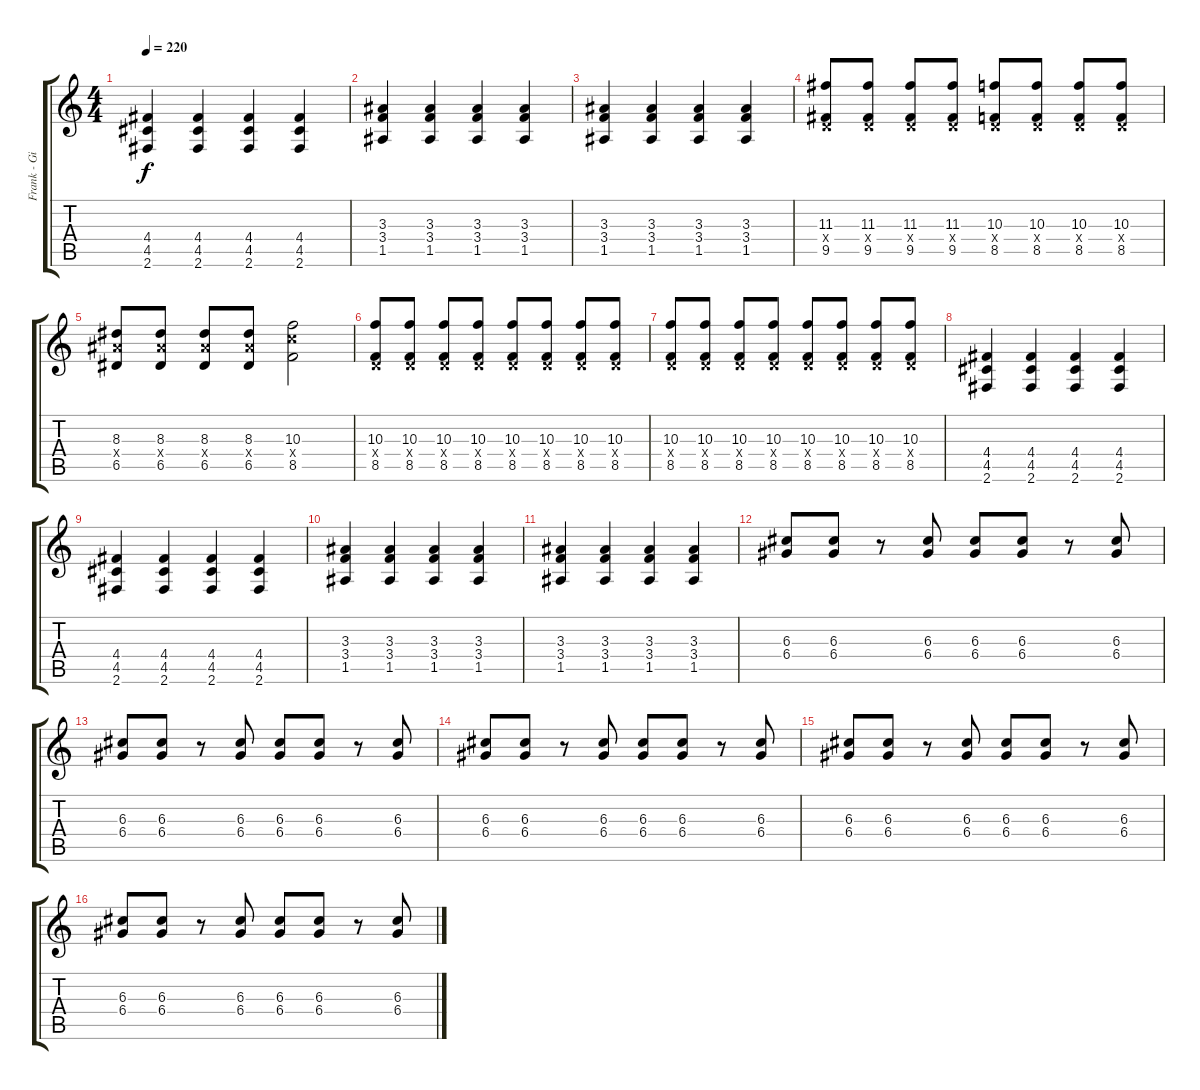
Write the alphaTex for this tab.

\track ("Frank - Gitaar" "Frank - Gi") {instrument distortionguitar}
\staff {score tabs}
\tuning (E4 B3 G3 D3 A2 E2) {hide}
\ts (4 4)
\tempo 220
\clef g2
\ks c
(4.4 4.5 2.6).4{dy f} (4.4 4.5 2.6).4 (4.4 4.5 2.6).4 (4.4 4.5 2.6).4 |
(3.3 3.4 1.5).4 (3.3 3.4 1.5).4 (3.3 3.4 1.5).4 (3.3 3.4 1.5).4 |
(3.3 3.4 1.5).4 (3.3 3.4 1.5).4 (3.3 3.4 1.5).4 (3.3 3.4 1.5).4 |
(11.3 0.4{x} 9.5).8 (11.3 0.4{x} 9.5).8 (11.3 0.4{x} 9.5).8 (11.3 0.4{x} 9.5).8 (10.3 0.4{x} 8.5).8 (10.3 0.4{x} 8.5).8 (10.3 0.4{x} 8.5).8 (10.3 0.4{x} 8.5).8 |
(8.3 8.4{x} 6.5).8 (8.3 8.4{x} 6.5).8 (8.3 8.4{x} 6.5).8 (8.3 8.4{x} 6.5).8 (10.3 10.4{x} 8.5).2 |
(10.3 0.4{x} 8.5).8 (10.3 0.4{x} 8.5).8 (10.3 0.4{x} 8.5).8 (10.3 0.4{x} 8.5).8 (10.3 0.4{x} 8.5).8 (10.3 0.4{x} 8.5).8 (10.3 0.4{x} 8.5).8 (10.3 0.4{x} 8.5).8 |
(10.3 0.4{x} 8.5).8 (10.3 0.4{x} 8.5).8 (10.3 0.4{x} 8.5).8 (10.3 0.4{x} 8.5).8 (10.3 0.4{x} 8.5).8 (10.3 0.4{x} 8.5).8 (10.3 0.4{x} 8.5).8 (10.3 0.4{x} 8.5).8 |
(4.4 4.5 2.6).4 (4.4 4.5 2.6).4 (4.4 4.5 2.6).4 (4.4 4.5 2.6).4 |
(4.4 4.5 2.6).4 (4.4 4.5 2.6).4 (4.4 4.5 2.6).4 (4.4 4.5 2.6).4 |
(3.3 3.4 1.5).4 (3.3 3.4 1.5).4 (3.3 3.4 1.5).4 (3.3 3.4 1.5).4 |
(3.3 3.4 1.5).4 (3.3 3.4 1.5).4 (3.3 3.4 1.5).4 (3.3 3.4 1.5).4 |
(6.3 6.4).8 (6.3 6.4).8 r.8 (6.3 6.4).8 (6.3 6.4).8 (6.3 6.4).8 r.8 (6.3 6.4).8 |
(6.3 6.4).8 (6.3 6.4).8 r.8 (6.3 6.4).8 (6.3 6.4).8 (6.3 6.4).8 r.8 (6.3 6.4).8 |
(6.3 6.4).8 (6.3 6.4).8 r.8 (6.3 6.4).8 (6.3 6.4).8 (6.3 6.4).8 r.8 (6.3 6.4).8 |
(6.3 6.4).8 (6.3 6.4).8 r.8 (6.3 6.4).8 (6.3 6.4).8 (6.3 6.4).8 r.8 (6.3 6.4).8 |
(6.3 6.4).8 (6.3 6.4).8 r.8 (6.3 6.4).8 (6.3 6.4).8 (6.3 6.4).8 r.8 (6.3 6.4).8
